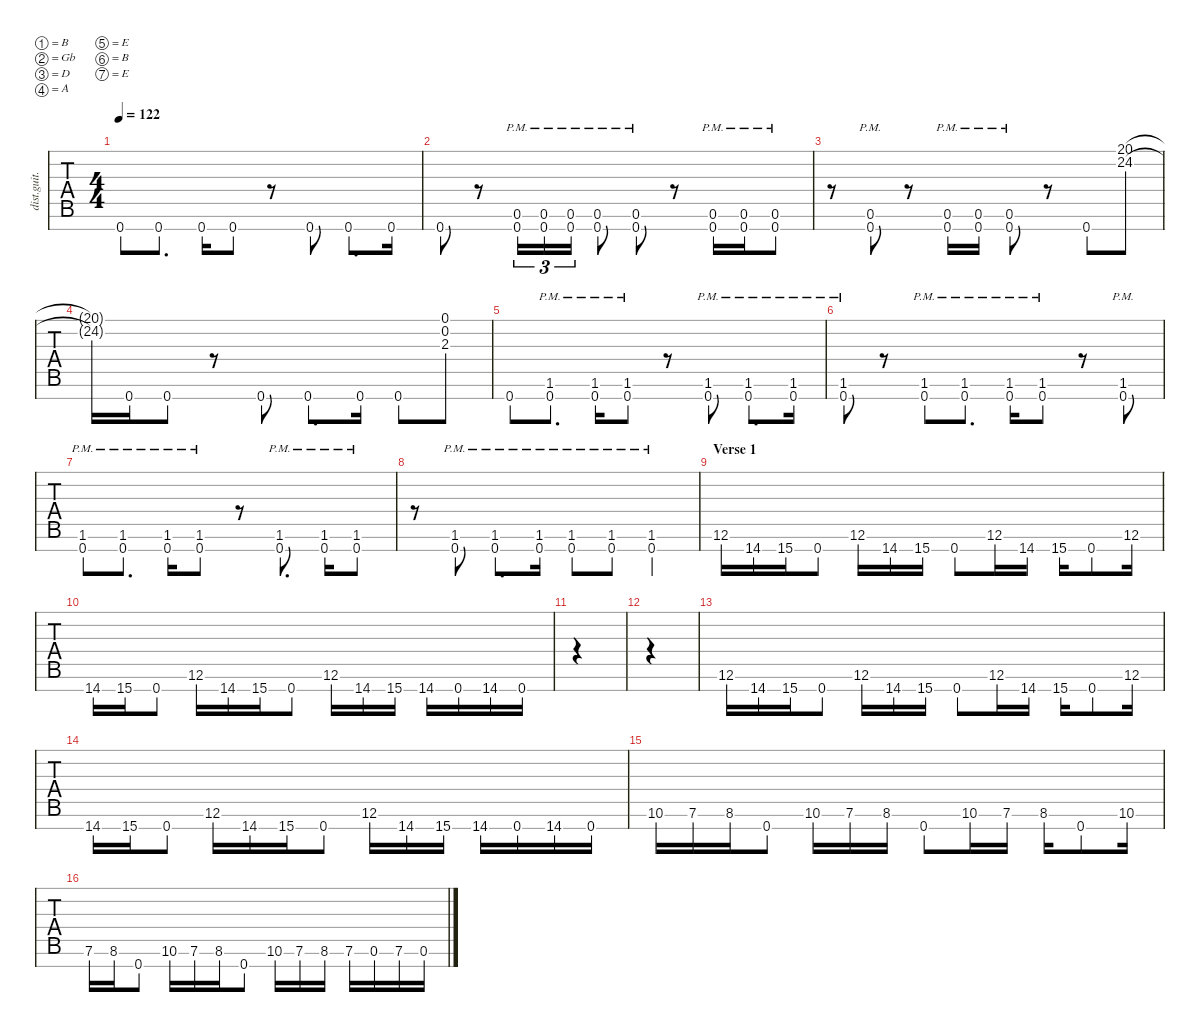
\defaultSystemsLayout 4
\hideDynamics
\bracketExtendMode nobrackets
\track ("Rhythm" "dist.guit.") {instrument distortionguitar}
\staff {tabs}
\tuning (B3 Gb3 D3 A2 E2 B1 E1)
\ts (4 4)
\tempo 122
\clef g2
\ks c
0.7.8{dy mf} 0.7.8{d} 0.7.16 0.7.8 r.8 0.7.8 0.7.8{d} 0.7.16 |
0.7.8 r.8 (0.7{pm} 0.6{pm}).16{tu (3 2)} (0.7{pm} 0.6{pm}).16{tu (3 2)} (0.7{pm} 0.6{pm}).16{tu (3 2)} (0.7{pm} 0.6{pm}).8 (0.7{pm} 0.6{pm}).8 r.8 (0.7{pm} 0.6{pm}).16 (0.7{pm} 0.6{pm}).16 (0.7{pm} 0.6{pm}).8 |
r.8 (0.7{pm} 0.6{pm}).8 r.8 (0.7{pm} 0.6{pm}).16 (0.7{pm} 0.6{pm}).16 (0.7{pm} 0.6{pm}).8 r.8 0.7.8 (20.1 24.2{acc #}).8 |
(20.1{t} 24.2{t acc #}).16 0.7.16 0.7.8 r.8 0.7.8 0.7.8{d} 0.7.16 0.7.8 (2.3 0.2{acc #} 0.1).8 |
0.7.8 (1.6{pm} 0.7{pm}).8{d} (1.6{pm} 0.7{pm}).16 (1.6{pm} 0.7{pm}).8 r.8 (0.7{pm} 1.6{pm}).8 (1.6{pm} 0.7{pm}).8{d} (1.6{pm} 0.7{pm}).16 |
(0.7{pm} 1.6{pm}).8 r.8 (0.7{pm} 1.6{pm}).8 (1.6{pm} 0.7{pm}).8{d} (1.6{pm} 0.7{pm}).16 (1.6{pm} 0.7{pm}).8 r.8 (0.7{pm} 1.6{pm}).8 |
(0.7{pm} 1.6{pm}).8 (1.6{pm} 0.7{pm}).8{d} (1.6{pm} 0.7{pm}).16 (1.6{pm} 0.7{pm}).8 r.8 (0.7{pm} 1.6{pm}).8{d} (1.6{pm} 0.7{pm}).16 (1.6{pm} 0.7{pm}).8 |
r.8 (0.7{pm} 1.6{pm}).8 (1.6{pm} 0.7{pm}).8{d} (1.6{pm} 0.7{pm}).16 (1.6{pm} 0.7{pm}).8 (0.7{pm} 1.6{pm}).8 (1.6{pm} 0.7{pm}).4 |
\section ("" "Verse 1")
12.6.16 14.7{acc #}.16 15.7.16 0.7.8 12.6.16 14.7{acc #}.16 15.7.16 0.7.8 12.6.16 14.7{acc #}.16 15.7.16 0.7.8 12.6.16 |
14.7{acc #}.16 15.7.16 0.7.8 12.6.16 14.7{acc #}.16 15.7.16 0.7.8 12.6.16 14.7{acc #}.16 15.7.16 14.7{acc #}.16 0.7.16 14.7{acc #}.16 0.7.16 |
|
|
12.6.16 14.7{acc #}.16 15.7.16 0.7.8 12.6.16 14.7{acc #}.16 15.7.16 0.7.8 12.6.16 14.7{acc #}.16 15.7.16 0.7.8 12.6.16 |
14.7{acc #}.16 15.7.16 0.7.8 12.6.16 14.7{acc #}.16 15.7.16 0.7.8 12.6.16 14.7{acc #}.16 15.7.16 14.7{acc #}.16 0.7.16 14.7{acc #}.16 0.7.16 |
10.6.16 7.6{acc #}.16 8.6.16 0.7.8 10.6.16 7.6{acc #}.16 8.6.16 0.7.8 10.6.16 7.6{acc #}.16 8.6.16 0.7.8 10.6.16 |
7.6{acc #}.16 8.6.16 0.7.8 10.6.16 7.6{acc #}.16 8.6.16 0.7.8 10.6.16 7.6{acc #}.16 8.6.16 7.6{acc #}.16 0.6.16 7.6{acc #}.16 0.6.16
